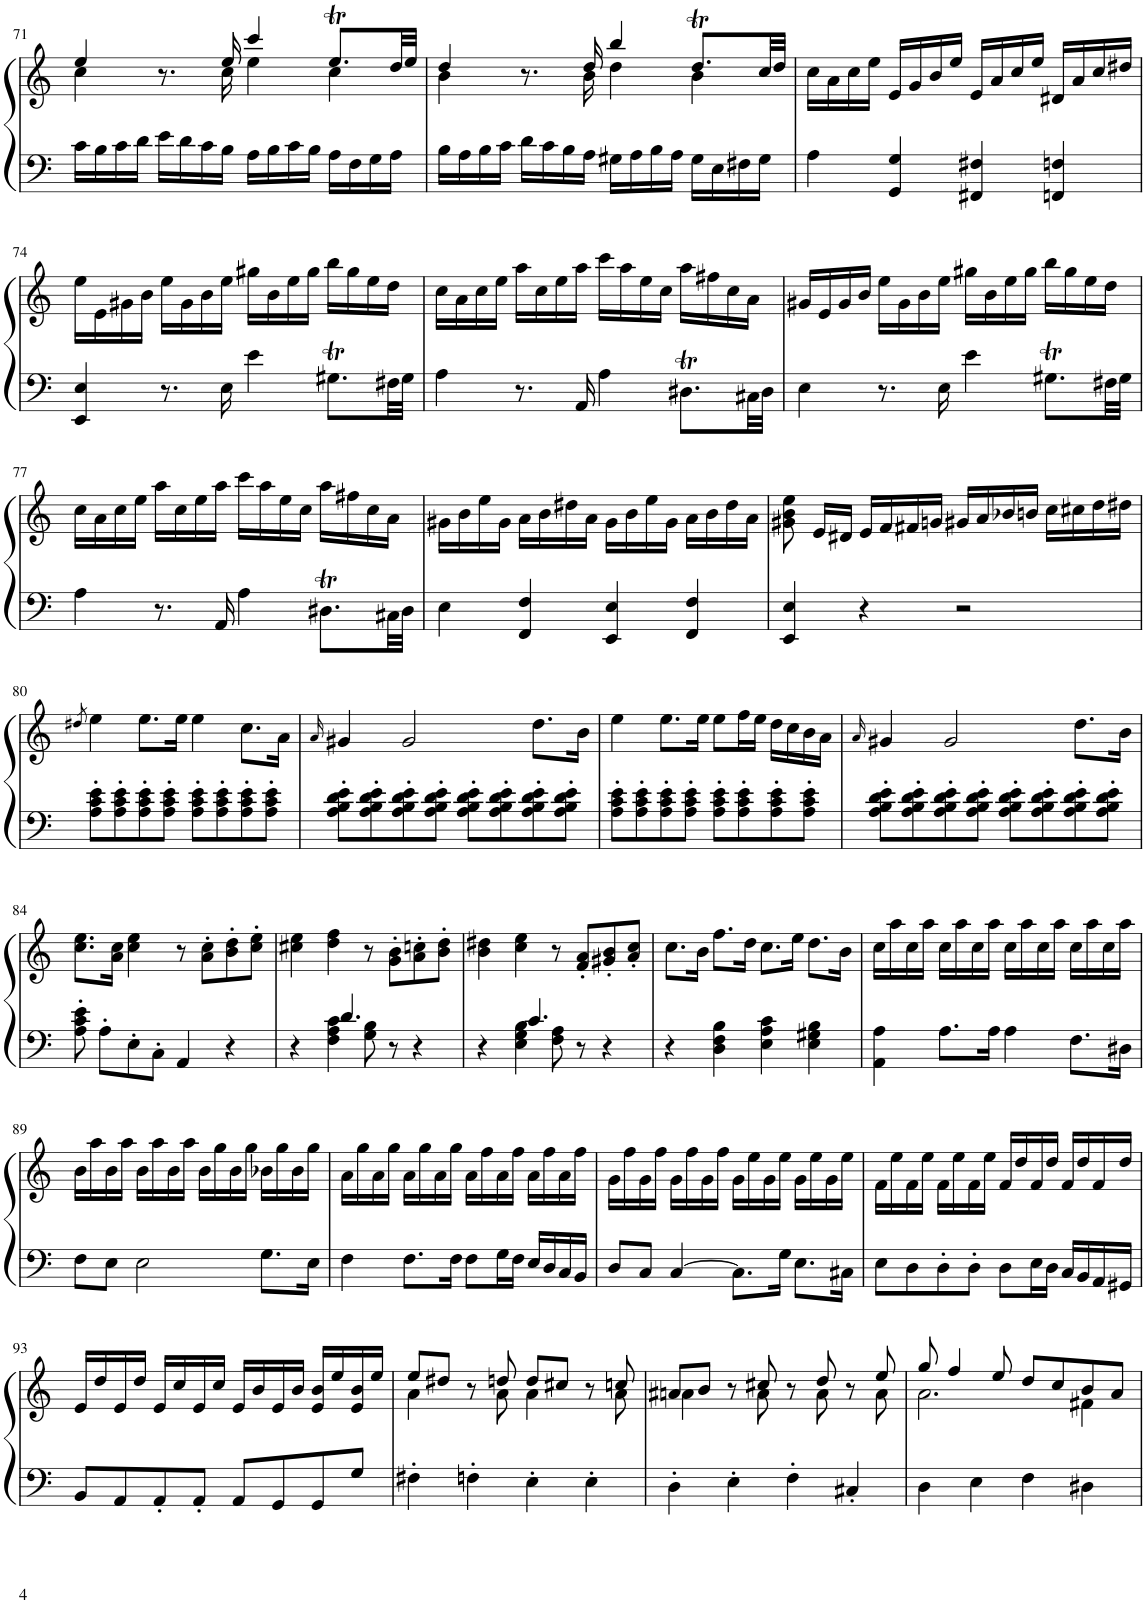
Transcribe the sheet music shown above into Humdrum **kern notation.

**kern	**kern
*part1	*part1
*staff2	*staff1
*I"Piano	*
*I'Pno.	*
!!LO:PB:g=z
*clefF4	*clefG2
*k[]	*k[]
*M4/4	*M4/4
*met(c)	*met(c)
=71	=71
*	*^
16c\LL	4ee/	4cc\
16B\	.	.
16c\	.	.
16d\JJ	.	.
16e\LL	8.r	8.ryy
16d\	.	.
16c\	.	.
16B\JJ	16ee/	16cc\
16A\LL	4ccc/	4ee\
16B\	.	.
16c\	.	.
16B\JJ	.	.
16A\LL	8.eet/L	4cc\
16F\	.	.
16G\	.	.
16A\JJ	32dd/LL	.
.	32ee/JJJ	.
=72	=72	=72
16B\LL	4dd/	4b\
16A\	.	.
16B\	.	.
16c\JJ	.	.
16d\LL	8.r	8.ryy
16c\	.	.
16B\	.	.
16A\JJ	16dd/	16b\
16G#X\LL	4bb/	4dd\
16A\	.	.
16B\	.	.
16A\JJ	.	.
16G#\LL	8.ddT/L	4b\
16E\	.	.
16F#X\	.	.
16G#\JJ	32cc/LL	.
.	32dd/JJJ	.
*	*v	*v
=73	=73
4A\	16cc\LL
.	16a\
.	16cc\
.	16ee\JJ
4GG/ 4G/	16e/LL
.	16g/
.	16b/
.	16ee/JJ
4FF#X/ 4F#X/	16e/LL
.	16a/
.	16cc/
.	16ee/JJ
4FFn/ 4Fn/	16d#X/LL
.	16a/
.	16cc/
.	16dd#X/JJ
!!LO:LB:g=z
=74	=74
4EE/ 4E/	16ee\LL
.	16e\
.	16g#X\
.	16b\JJ
8.r	16ee\LL
.	16g#\
.	16b\
16E\	16ee\JJ
4e\	16gg#X\LL
.	16b\
.	16ee\
.	16gg#\JJ
8.G#Xt\L	16bb\LL
.	16gg#\
.	16ee\
32F#X\LL	16dd\JJ
32G#\JJJ	.
=75	=75
4A\	16cc\LL
.	16a\
.	16cc\
.	16ee\JJ
8.r	16aa\LL
.	16cc\
.	16ee\
16AA/	16aa\JJ
4A\	16ccc\LL
.	16aa\
.	16ee\
.	16cc\JJ
8.D#Xt\L	16aa\LL
.	16ff#X\
.	16cc\
32C#X\LL	16a\JJ
32D#\JJJ	.
=76	=76
4E\	16g#X/LL
.	16e/
.	16g#/
.	16b/JJ
8.r	16ee\LL
.	16g#\
.	16b\
16E\	16ee\JJ
4e\	16gg#X\LL
.	16b\
.	16ee\
.	16gg#\JJ
8.G#Xt\L	16bb\LL
.	16gg#\
.	16ee\
32F#X\LL	16dd\JJ
32G#\JJJ	.
!!LO:LB:g=z
=77	=77
4A\	16cc\LL
.	16a\
.	16cc\
.	16ee\JJ
8.r	16aa\LL
.	16cc\
.	16ee\
16AA/	16aa\JJ
4A\	16ccc\LL
.	16aa\
.	16ee\
.	16cc\JJ
8.D#Xt\L	16aa\LL
.	16ff#X\
.	16cc\
32C#X\LL	16a\JJ
32D#\JJJ	.
=78	=78
4E\	16g#X\LL
.	16b\
.	16ee\
.	16g#\JJ
4FF/ 4F/	16a\LL
.	16b\
.	16dd#X\
.	16a\JJ
4EE/ 4E/	16g#\LL
.	16b\
.	16ee\
.	16g#\JJ
4FF/ 4F/	16a\LL
.	16b\
.	16dd#\
.	16a\JJ
=79	=79
4EE/ 4E/	8g#X\ 8b\ 8ee\
.	16e/LL
.	16d#X/JJ
4r	16e/LL
.	16f/
.	16f#X/
.	16gn/JJ
2r	16g#X/LL
.	16a/
.	16b-X/
.	16bn/JJ
.	16cc\LL
.	16cc#X\
.	16dd\
.	16dd#X\JJ
!!LO:LB:g=z
=80	=80
.	8qdd#X/
8A\' 8c\' 8e\'L	4ee\
8A\' 8c\' 8e\'	.
8A\' 8c\' 8e\'	8.ee\L
8A\' 8c\' 8e\'J	.
.	16ee\Jk
8A\' 8c\' 8e\'L	4ee\
8A\' 8c\' 8e\'	.
8A\' 8c\' 8e\'	8.cc\L
8A\' 8c\' 8e\'J	.
.	16a\Jk
=81	=81
.	16qa/
8A\' 8B\' 8d\' 8e\'L	4g#X/
8A\' 8B\' 8d\' 8e\'	.
8A\' 8B\' 8d\' 8e\'	2g#/
8A\' 8B\' 8d\' 8e\'J	.
8A\' 8B\' 8d\' 8e\'L	.
8A\' 8B\' 8d\' 8e\'	.
8A\' 8B\' 8d\' 8e\'	8.dd\L
8A\' 8B\' 8d\' 8e\'J	.
.	16b\Jk
=82	=82
8A\' 8c\' 8e\'L	4ee\
8A\' 8c\' 8e\'	.
8A\' 8c\' 8e\'	8.ee\L
8A\' 8c\' 8e\'J	.
.	16ee\Jk
8A\' 8c\' 8e\'L	8ee\L
8A\' 8c\' 8e\'	16ff\L
.	16ee\JJ
8A\' 8c\' 8e\'	16dd\LL
.	16cc\
8A\' 8c\' 8e\'J	16b\
.	16a\JJ
=83	=83
.	16qa/
8A\' 8B\' 8d\' 8e\'L	4g#X/
8A\' 8B\' 8d\' 8e\'	.
8A\' 8B\' 8d\' 8e\'	2g#/
8A\' 8B\' 8d\' 8e\'J	.
8A\' 8B\' 8d\' 8e\'L	.
8A\' 8B\' 8d\' 8e\'	.
8A\' 8B\' 8d\' 8e\'	8.dd\L
8A\' 8B\' 8d\' 8e\'J	.
.	16b\Jk
!!LO:LB:g=z
=84	=84
8A\' 8c\' 8e\'	8.cc\ 8.ee\L
8A'\L	.
.	16a\ 16cc\Jk
8E'\	4cc\ 4ee\
8C'\J	.
4AA/	8r
.	8a\' 8cc\'L
4r	8b\' 8dd\'
.	8cc\' 8ee\'J
=85	=85
*^	*
4r	4ryy	4cc#X\ 4ee\
4.d/	4F\ 4A\ 4c\	4dd\ 4ff\
.	8G\ 8B\	8r
8r	8ryy	8g\' 8b\'L
4r	4ryy	8a\' 8ccn\'
.	.	8b\' 8dd\'J
=86	=86	=86
4r	4ryy	4b\ 4dd#X\
4.c/	4E\ 4G\ 4B\	4cc\ 4ee\
.	8F\ 8A\	8r
8r	8ryy	8f/' 8a/'L
4r	4ryy	8g#X/' 8b/'
.	.	8a/' 8cc/'J
*v	*v	*
=87	=87
4r	8.cc\L
.	16b\Jk
4D\ 4F\ 4B\	8.ff\L
.	16dd\Jk
4E\ 4A\ 4c\	8.cc\L
.	16ee\Jk
4E\ 4G#X\ 4B\	8.dd\L
.	16b\Jk
=88	=88
4AA\ 4A\	16cc\LL
.	16aa\
.	16cc\
.	16aa\JJ
8.A\L	16cc\LL
.	16aa\
.	16cc\
16A\Jk	16aa\JJ
4A\	16cc\LL
.	16aa\
.	16cc\
.	16aa\JJ
8.F\L	16cc\LL
.	16aa\
.	16cc\
16D#X\Jk	16aa\JJ
!!LO:LB:g=z
=89	=89
8F\L	16b\LL
.	16aa\
8E\J	16b\
.	16aa\JJ
2E\	16b\LL
.	16aa\
.	16b\
.	16aa\JJ
.	16b\LL
.	16gg\
.	16b\
.	16gg\JJ
8.G\L	16b-X\LL
.	16gg\
.	16b-\
16E\Jk	16gg\JJ
=90	=90
4F\	16a\LL
.	16gg\
.	16a\
.	16gg\JJ
8.F\L	16a\LL
.	16gg\
.	16a\
16F\Jk	16gg\JJ
8F\L	16a\LL
.	16ff\
16G\L	16a\
16F\JJ	16ff\JJ
16E/LL	16a\LL
16D/	16ff\
16C/	16a\
16BB/JJ	16ff\JJ
=91	=91
8D/L	16g\LL
.	16ff\
8C/J	16g\
.	16ff\JJ
[4C/	16g\LL
.	16ff\
.	16g\
.	16ff\JJ
8.C\L]	16g\LL
.	16ee\
.	16g\
16G\Jk	16ee\JJ
8.E\L	16g\LL
.	16ee\
.	16g\
16C#X\Jk	16ee\JJ
=92	=92
8E\L	16f\LL
.	16ee\
8D\	16f\
.	16ee\JJ
8D'\	16f\LL
.	16ee\
8D'\J	16f\
.	16ee\JJ
8D\L	16f/LL
.	16dd/
16E\L	16f/
16D\JJ	16dd/JJ
16C/LL	16f/LL
16BB/	16dd/
16AA/	16f/
16GG#X/JJ	16dd/JJ
!!LO:LB:g=z
=93	=93
8BB/L	16e/LL
.	16dd/
8AA/	16e/
.	16dd/JJ
8AA'/	16e/LL
.	16cc/
8AA'/J	16e/
.	16cc/JJ
8AA/L	16e/LL
.	16b/
8GG/	16e/
.	16b/JJ
8GG/	16e/ 16b/LL
.	16ee/
8G/J	16e/ 16b/
.	16ee/JJ
=94	=94
*	*^
4F#X'\	8ee/L	4a\
.	8dd#X/J	.
4Fn'\	8r	8ryy
.	8ddn/	8a\
4E'\	8dd/L	4a\
.	8cc#X/J	.
4E'\	8r	8ryy
.	8ccn/	8a\
=95	=95	=95
4D'\	8a#X/L	4an\
.	8b/J	.
4E'\	8r	8ryy
.	8cc#X/	8a\
4F'\	8r	8ryy
.	8dd/	8a\
4C#X'/	8r	8ryy
.	8ee/	8a\
=96	=96	=96
4D\	8gg/	2.a\
.	4ff/	.
4E\	.	.
.	8ee/	.
4F\	8dd/L	.
.	8cc/	.
4D#X\	8b/	4f#X\
.	8a/J	.
*	*v	*v
=	=
*-	*-
